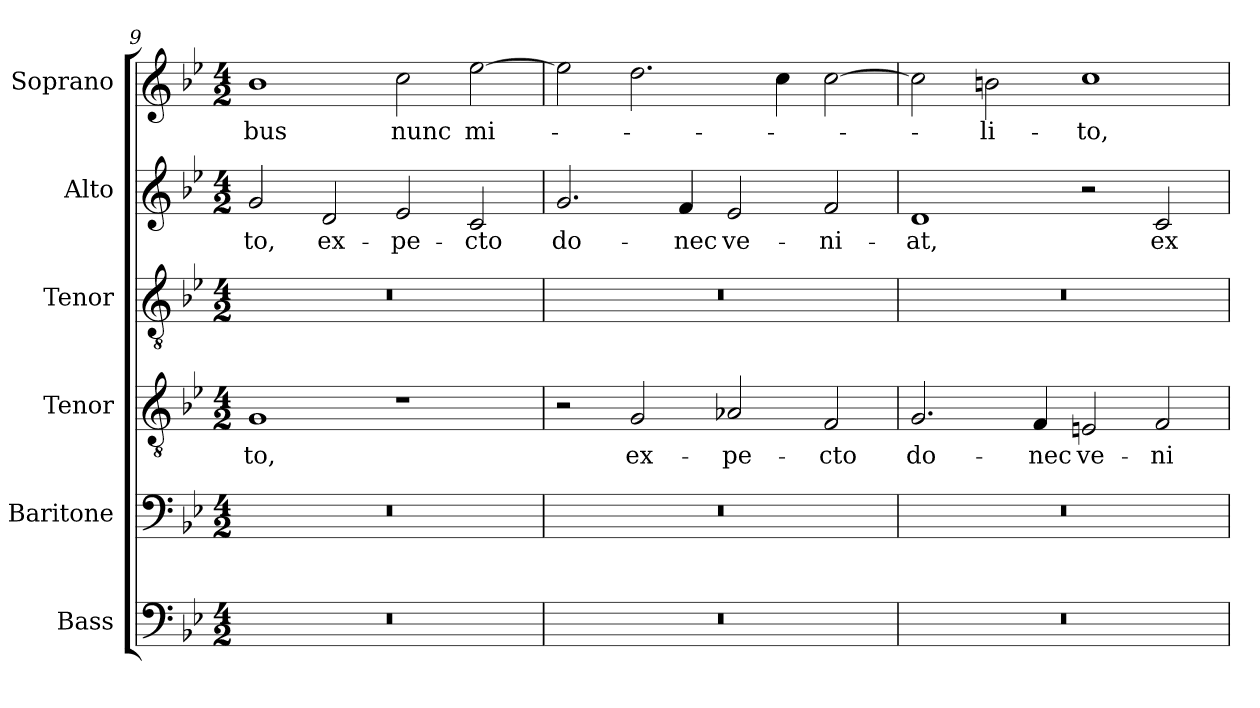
**kern	**kern	**kern	**text	**kern	**kern	**text	**kern	**text
*part6	*part5	*part4	*part4	*part3	*part2	*part2	*part1	*part1
*staff6	*staff5	*staff4	*staff4	*staff3	*staff2	*staff2	*staff1	*staff1
*I"Bass	*I"Baritone	*I"Tenor	*	*I"Tenor	*I"Alto	*	*I"Soprano	*
*I'B.	*I'Bar.	*I'T2.	*	*I'T1.	*I'A.	*	*I'S.	*
*clefF4	*clefF4	*clefGv2	*	*clefGv2	*clefG2	*	*clefG2	*
*	*	*ITrd7c12	*	*ITrd7c12	*	*	*	*
*k[b-e-]	*k[b-e-]	*k[b-e-]	*	*k[b-e-]	*k[b-e-]	*	*k[b-e-]	*
*B-:	*B-:	*B-:	*	*B-:	*B-:	*	*B-:	*
*M4/2	*M4/2	*M4/2	*	*M4/2	*M4/2	*	*M4/2	*
=9	=9	=9	=9	=9	=9	=9	=9	=9
!LO:N:vis=1	!LO:N:vis=1	!	!	!	!	!	!	!
!	!	!	!LO:LY:b:color=#000000	!LO:N:vis=1	!	!	!	!
!	!	!	!	!	!	!LO:LY:b:color=#000000	!	!
!	!	!	!	!	!	!	!	!LO:LY:b:color=#000000
0r	0r	1GGi	-to,	0r	2gi/	-to,	1b-i	-bus
!	!	!	!	!	!	!LO:LY:b:color=#000000	!	!
.	.	.	.	.	2di/	ex-	.	.
!	!	!	!	!	!	!LO:LY:b:color=#000000	!	!
!	!	!	!	!	!	!	!	!LO:LY:b:color=#000000
.	.	1r	.	.	2e-i/	-pe-	2cci\	nunc
!	!	!	!	!	!	!LO:LY:b:color=#000000	!	!
!	!	!	!	!	!	!	!	!LO:LY:b:color=#000000
.	.	.	.	.	2ci/	-cto	[2ee-i\	mi-
!!LO:LB:g=z
=10	=10	=10	=10	=10	=10	=10	=10	=10
!LO:N:vis=1	!LO:N:vis=1	!	!	!LO:N:vis=1	!	!	!	!
!	!	!	!	!	!	!LO:LY:b:color=#000000	!	!
0r	0r	2r	.	0r	2.gi/	do-	2ee-i\]	.
!	!	!	!LO:LY:b:color=#000000	!	!	!	!	!
.	.	2GGi/	ex-	.	.	.	2.ddi\	.
!	!	!	!	!	!	!LO:LY:b:color=#000000	!	!
.	.	.	.	.	4fi/	-nec	.	.
!	!	!	!LO:LY:b:color=#000000	!	!	!	!	!
!	!	!	!	!	!	!LO:LY:b:color=#000000	!	!
.	.	2AA-Xi/	-pe-	.	2e-i/	ve-	.	.
.	.	.	.	.	.	.	4cci\	.
!	!	!	!LO:LY:b:color=#000000	!	!	!	!	!
!	!	!	!	!	!	!LO:LY:b:color=#000000	!	!
.	.	2FFi/	-cto	.	2fi/	-ni-	[2cci\	.
=11	=11	=11	=11	=11	=11	=11	=11	=11
!LO:N:vis=1	!LO:N:vis=1	!	!	!	!	!	!	!
!	!	!	!LO:LY:b:color=#000000	!LO:N:vis=1	!	!	!	!
!	!	!	!	!	!	!LO:LY:b:color=#000000	!	!
0r	0r	2.GGi/	do-	0r	1di	-at,	2cci\]	.
!	!	!	!	!	!	!	!	!LO:LY:b:color=#000000
.	.	.	.	.	.	.	2bni\	-li-
!	!	!	!LO:LY:b:color=#000000	!	!	!	!	!
.	.	4FFi/	-nec	.	.	.	.	.
!	!	!	!LO:LY:b:color=#000000	!	!	!	!	!
!	!	!	!	!	!	!	!	!LO:LY:b:color=#000000
.	.	2EEni/	ve-	.	2r	.	1cci	-to,
!	!	!	!LO:LY:b:color=#000000	!	!	!	!	!
!	!	!	!	!	!	!LO:LY:b:color=#000000	!	!
.	.	2FFi/	-ni-	.	2ci/	ex-	.	.
=	=	=	=	=	=	=	=	=
*-	*-	*-	*-	*-	*-	*-	*-	*-
